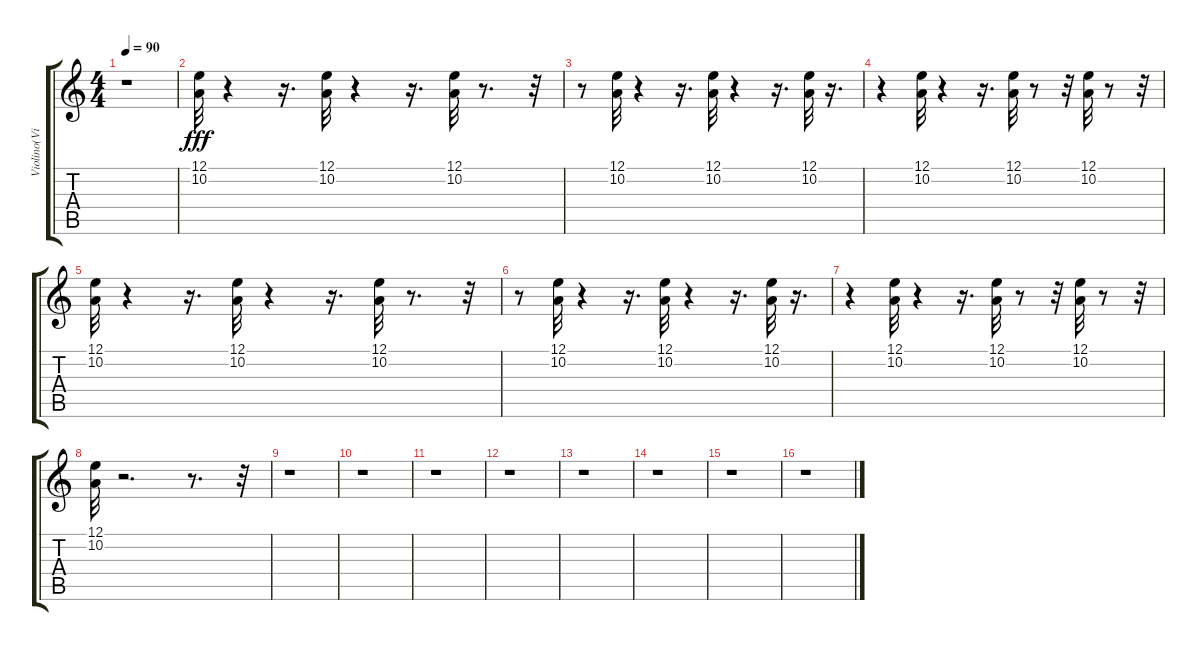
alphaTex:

\track ("Violino(Violin)" "Violino(Vi") {instrument violin}
\staff {score tabs}
\tuning (E4 B3 G3 D3 A2 E2) {hide}
\ts (4 4)
\tempo 90
\clef g2
\ks c
r.1{dy f} |
(12.1 10.2).32{dy fff} r.4 r.16{d} (12.1 10.2).32 r.4 r.16{d} (12.1 10.2).32 r.8{d} r.32 |
r.8 (12.1 10.2).32 r.4 r.16{d} (12.1 10.2).32 r.4 r.16{d} (12.1 10.2).32 r.16{d} |
r.4 (12.1 10.2).32 r.4 r.16{d} (12.1 10.2).32 r.8 r.32 (12.1 10.2).32 r.8 r.32 |
(12.1 10.2).32 r.4 r.16{d} (12.1 10.2).32 r.4 r.16{d} (12.1 10.2).32 r.8{d} r.32 |
r.8 (12.1 10.2).32 r.4 r.16{d} (12.1 10.2).32 r.4 r.16{d} (12.1 10.2).32 r.16{d} |
r.4 (12.1 10.2).32 r.4 r.16{d} (12.1 10.2).32 r.8 r.32 (12.1 10.2).32 r.8 r.32 |
(12.1 10.2).32 r.2{d} r.8{d} r.32 |
r.1 |
r.1 |
r.1 |
r.1 |
r.1 |
r.1 |
r.1 |
r.1
